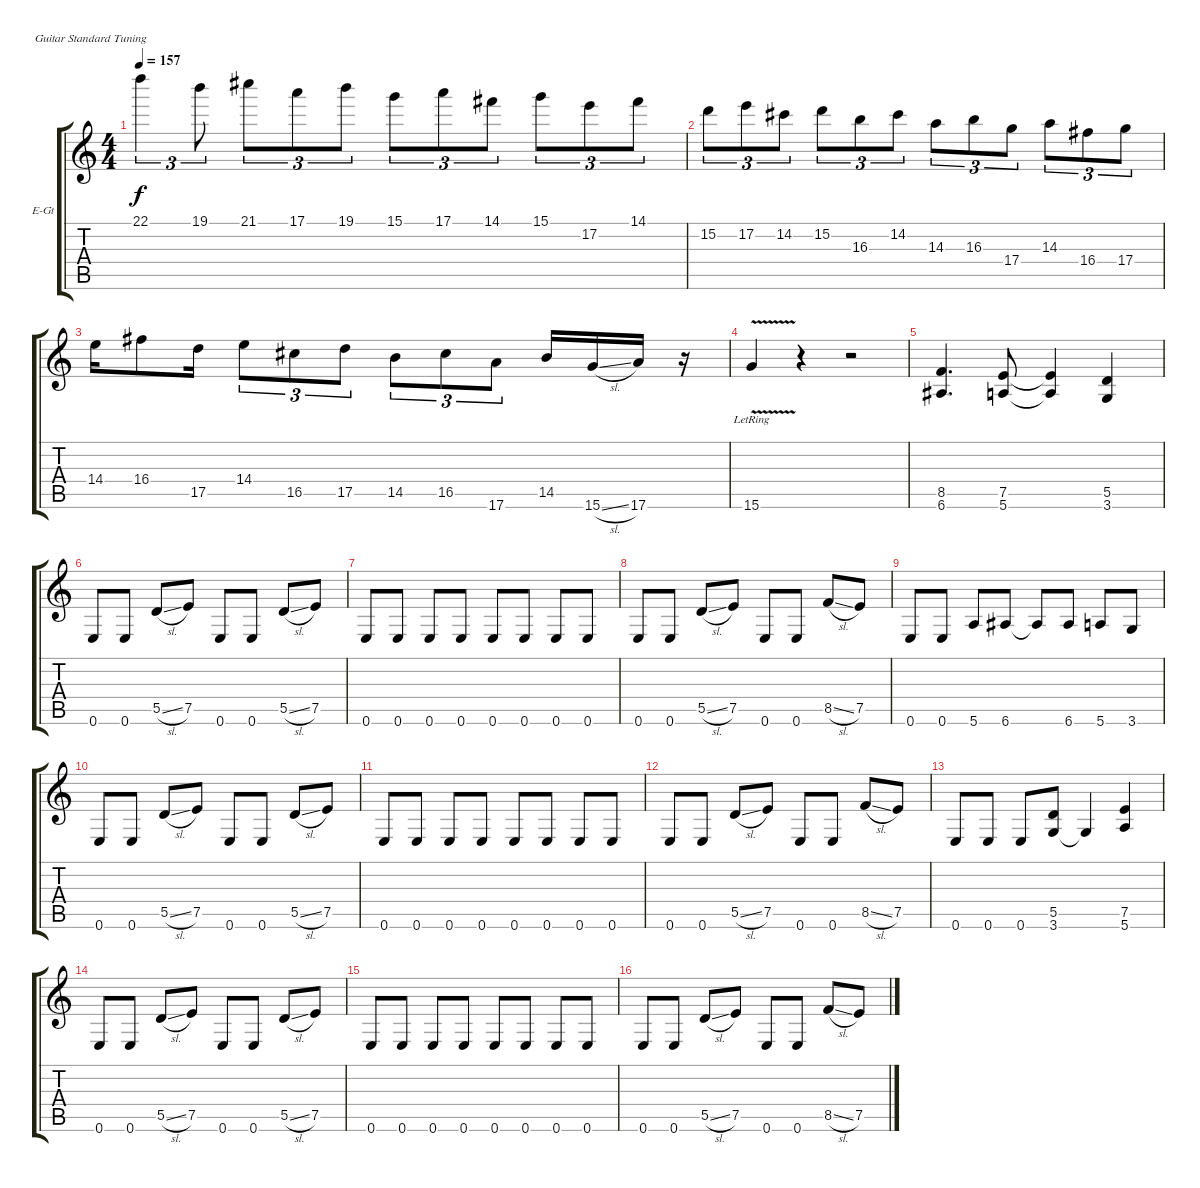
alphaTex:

\defaultSystemsLayout 4
\bracketExtendMode groupsimilarinstruments
\firstSystemTrackNameOrientation horizontal
\otherSystemsTrackNameOrientation horizontal
\track ("Dave" "E-Gt") {instrument distortionguitar}
\staff {score tabs}
\tuning (E4 B3 G3 D3 A2 E2)
\ts (4 4)
\tempo 157
\clef g2
\ks c
22.1.4{tu (3 2) dy f} 19.1.8{tu (3 2)} 21.1.8{tu (3 2)} 17.1.8{tu (3 2)} 19.1.8{tu (3 2)} 15.1.8{tu (3 2)} 17.1.8{tu (3 2)} 14.1.8{tu (3 2)} 15.1.8{tu (3 2)} 17.2.8{tu (3 2)} 14.1.8{tu (3 2)} |
15.2.8{tu (3 2)} 17.2.8{tu (3 2)} 14.2.8{tu (3 2)} 15.2.8{tu (3 2)} 16.3.8{tu (3 2)} 14.2.8{tu (3 2)} 14.3.8{tu (3 2)} 16.3.8{tu (3 2)} 17.4.8{tu (3 2)} 14.3.8{tu (3 2)} 16.4.8{tu (3 2)} 17.4.8{tu (3 2)} |
14.4.16 16.4.8 17.5.16 14.4.8{tu (3 2)} 16.5.8{tu (3 2)} 17.5.8{tu (3 2)} 14.5.8{tu (3 2)} 16.5.8{tu (3 2)} 17.6.8{tu (3 2)} 14.5.16 15.6{sl}.16 17.6.16 r.16 |
15.6{v lr}.4 r.4 r.2 |
(8.5 6.6).4{d} (7.5 5.6).8 (7.5{t} 5.6{t}).4 (5.5 3.6).4 |
0.6.8 0.6.8 5.5{sl}.8 7.5.8 0.6.8 0.6.8 5.5{sl}.8 7.5.8 |
0.6.8 0.6.8 0.6.8 0.6.8 0.6.8 0.6.8 0.6.8 0.6.8 |
0.6.8 0.6.8 5.5{sl}.8 7.5.8 0.6.8 0.6.8 8.5{sl}.8 7.5.8 |
0.6.8 0.6.8 5.6.8 6.6.8 6.6{t}.8 6.6.8 5.6.8 3.6.8 |
0.6.8 0.6.8 5.5{sl}.8 7.5.8 0.6.8 0.6.8 5.5{sl}.8 7.5.8 |
0.6.8 0.6.8 0.6.8 0.6.8 0.6.8 0.6.8 0.6.8 0.6.8 |
0.6.8 0.6.8 5.5{sl}.8 7.5.8 0.6.8 0.6.8 8.5{sl}.8 7.5.8 |
0.6.8 0.6.8 0.6.8 (5.5 3.6).8 3.6{t}.4 (7.5 5.6).4 |
0.6.8 0.6.8 5.5{sl}.8 7.5.8 0.6.8 0.6.8 5.5{sl}.8 7.5.8 |
0.6.8 0.6.8 0.6.8 0.6.8 0.6.8 0.6.8 0.6.8 0.6.8 |
0.6.8 0.6.8 5.5{sl}.8 7.5.8 0.6.8 0.6.8 8.5{sl}.8 7.5.8
